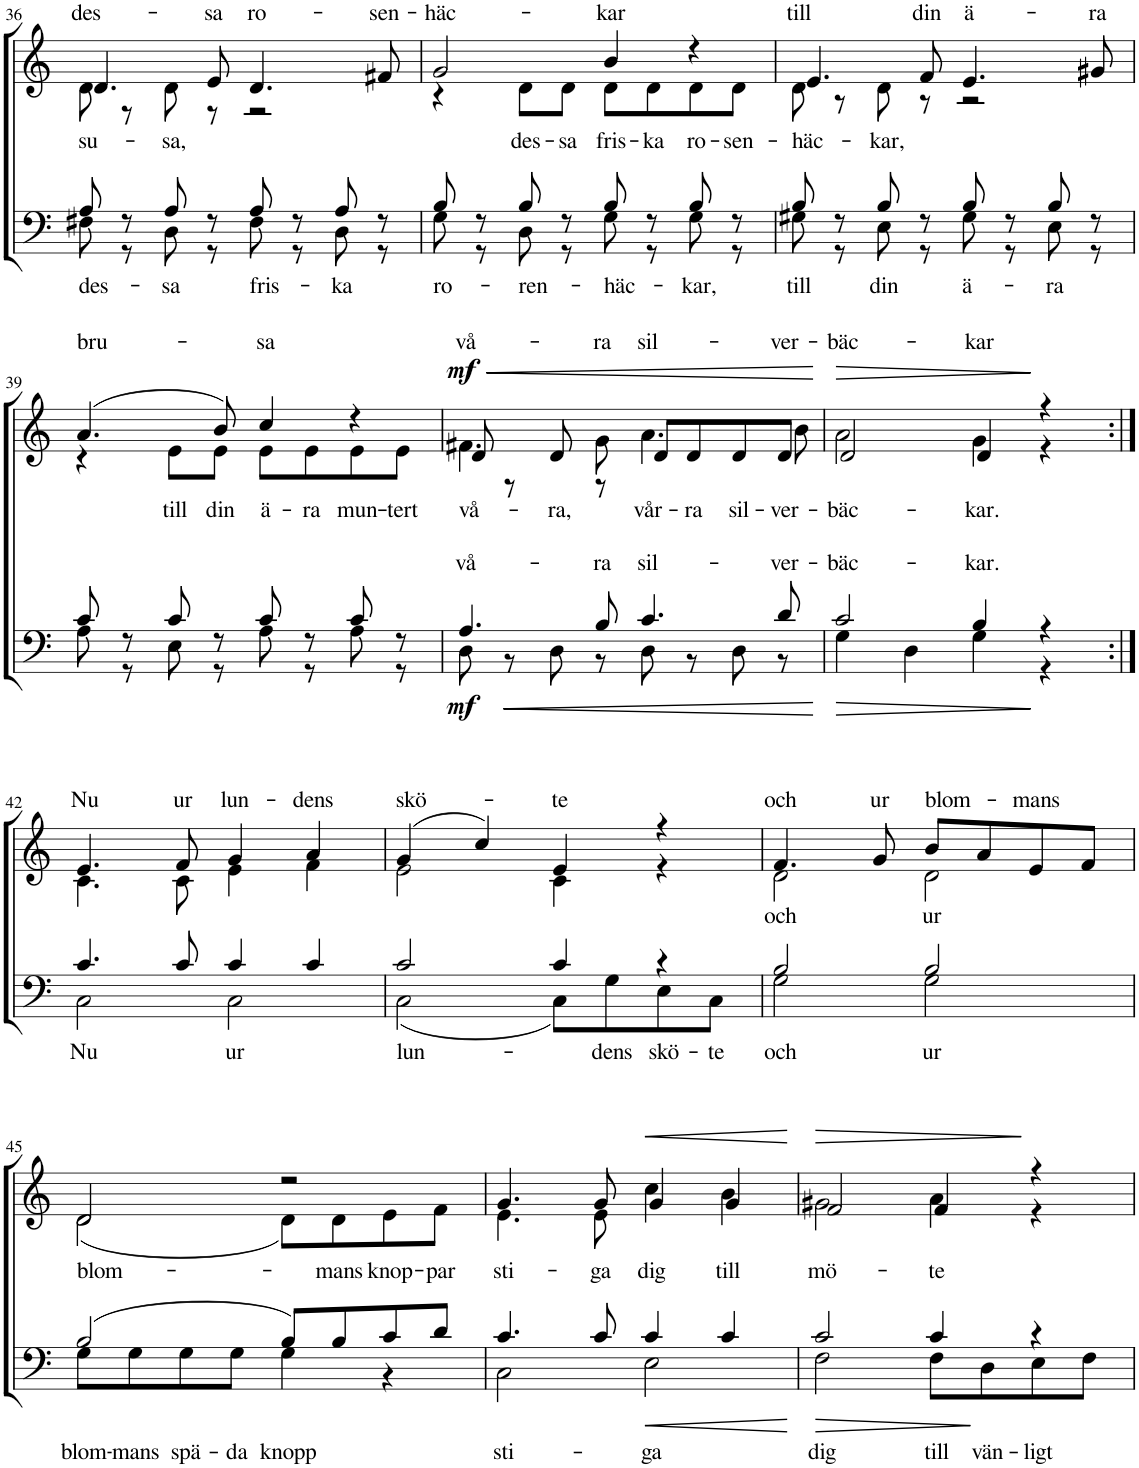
**kern	**text	**dynam	**kern	**text	**dynam
*part2	*part2	*part2	*part1	*part1	*part1
*staff2	*staff2	*staff2	*staff1	*staff1	*staff1
*I"T B	*	*	*I"S A	*	*
!!LO:PB:g=z
*clefF4	*	*	*clefG2	*	*
*k[]	*	*	*k[]	*	*
*M4/4	*	*	*M4/4	*	*
*met(c)	*	*	*met(c)	*	*
=36	=36	=36	=36	=36	=36
*^	*	*	*	*	*
!	!	!LO:LY:b	!	!	!LO:LY:a	!
*	*	*	*	*^	*	*
!	!	!	!	!	!	!LO:LY:b	!
8A/	8F#X\	des-	.	4.d/	8d\	su-	.
8r	8r	.	.	.	8r	.	.
!	!	!LO:LY:b	!	!	!	!LO:LY:b	!
8A/	8D\	-sa	.	.	8d\	-sa,	.
!	!	!	!	!	!	!LO:LY:a	!
8r	8r	.	.	8e/	8r	-sa	.
!	!	!LO:LY:b	!	!	!	!LO:LY:a	!
8A/	8F#\	fris-	.	4.d/	2r	ro-	.
8r	8r	.	.	.	.	.	.
!	!	!LO:LY:b	!	!	!	!	!
8A/	8D\	-ka	.	.	.	.	.
!	!	!	!	!	!	!LO:LY:a	!
8r	8r	.	.	8f#X/	.	-sen-	.
=37	=37	=37	=37	=37	=37	=37	=37
!	!	!LO:LY:b	!	!	!	!LO:LY:a	!
8B/	8G\	ro-	.	2g/	4r	-häc-	.
8r	8r	.	.	.	.	.	.
!	!	!LO:LY:b	!	!	!	!LO:LY:b	!
8B/	8D\	-ren-	.	.	8d\L	des-	.
!	!	!	!	!	!	!LO:LY:b	!
8r	8r	.	.	.	8d\J	-sa	.
!	!	!LO:LY:b	!	!	!	!LO:LY:a	!
!	!	!	!	!	!	!LO:LY:b	!
8B/	8G\	-häc-	.	4b/	8d\L	fris-	.
!	!	!	!	!	!	!LO:LY:b	!
8r	8r	.	.	.	8d\	-ka	.
!	!	!LO:LY:b	!	!	!	!LO:LY:b	!
8B/	8G\	-kar,	.	4r	8d\	ro-	.
!	!	!	!	!	!	!LO:LY:b	!
8r	8r	.	.	.	8d\J	-sen-	.
=38	=38	=38	=38	=38	=38	=38	=38
!	!	!LO:LY:b	!	!	!	!LO:LY:a	!
!	!	!	!	!	!	!LO:LY:b	!
8B/	8G#X\	till	.	4.e/	8d\	-häc-	.
8r	8r	.	.	.	8r	.	.
!	!	!LO:LY:b	!	!	!	!LO:LY:b	!
8B/	8E\	din	.	.	8d\	-kar,	.
!	!	!	!	!	!	!LO:LY:a	!
8r	8r	.	.	8f/	8r	din	.
!	!	!LO:LY:b	!	!	!	!LO:LY:a	!
8B/	8G#\	ä-	.	4.e/	2r	ä-	.
8r	8r	.	.	.	.	.	.
!	!	!LO:LY:b	!	!	!	!	!
8B/	8E\	-ra	.	.	.	.	.
!	!	!	!	!	!	!LO:LY:a	!
8r	8r	.	.	8g#X/	.	-ra	.
!!LO:LB:g=z	!!
=39	=39	=39	=39	=39	=39	=39	=39
!	!	!	!	!	!	!LO:LY:a	!
8c/	8A\	.	.	(4.a/	4r	bru-	.
8r	8r	.	.	.	.	.	.
!	!	!	!	!	!	!LO:LY:b	!
8c/	8E\	.	.	.	8e\L	till	.
!	!	!	!	!	!	!LO:LY:b	!
8r	8r	.	.	8b/)	8e\J	din	.
!	!	!	!	!	!	!LO:LY:a	!
!	!	!	!	!	!	!LO:LY:b	!
8c/	8A\	.	.	4cc/	8e\L	ä-	.
!	!	!	!	!	!	!LO:LY:b	!
8r	8r	.	.	.	8e\	-ra	.
!	!	!	!	!	!	!LO:LY:b	!
8c/	8A\	.	.	4r	8e\	mun-	.
!	!	!	!	!	!	!LO:LY:b	!
8r	8r	.	.	.	8e\J	-tert	.
=40	=40	=40	=40	=40	=40	=40	=40
!	!	!LO:LY:a	!LO:HP:b	!	!	!LO:LY:a	!LO:HP:b
!	!	!	!LO:DY:n=1:b	!	!	!LO:LY:b	!LO:DY:n=1:a
4.A/	8D\	vå-	< mf	4.f#X\	8d/	vå-	< mf
.	8r	.	.	.	8r	.	.
!	!	!	!	!	!	!LO:LY:b	!
.	8D\	.	.	.	8d/	-ra,	.
!	!	!LO:LY:a	!	!	!	!LO:LY:a	!
8B/	8r	-ra	.	8g\	8r	-ra	.
!	!	!LO:LY:a	!	!	!	!LO:LY:a	!
!	!	!	!	!	!	!LO:LY:b	!
4.c/	8D\	sil-	.	4.a\	8d/L	vår-	.
!	!	!	!	!	!	!LO:LY:b	!
.	8r	.	.	.	8d/	-ra	.
!	!	!	!	!	!	!LO:LY:b	!
.	8D\	.	.	.	8d/	sil-	.
!	!	!LO:LY:a	!	!	!	!LO:LY:a	!
!	!	!	!	!	!	!LO:LY:b	!
8d/	8r	-ver-	.	8b\	8d/J	-ver-	.
*v	*v	*	*	*	*	*	*
*	*	*	*v	*v	*	*
.	.	[	.	.	[
=41	=41	=41	=41	=41	=41
!	!LO:LY:a	!LO:HP:b	!	!LO:LY:a	!LO:HP:b
*^	*	*	*^	*	*
!	!	!	!	!	!	!LO:LY:b	!
2c/	4G\	-bäc-	>	2a\	2d/	-bäc-	>
.	4D\	.	.	.	.	.	.
!	!	!LO:LY:a	!	!	!	!LO:LY:a	!
!	!	!	!	!	!	!LO:LY:b	!
4B/	4G\	-kar.	.	4g\	4d/	-kar.	.
4r	4r	.	]	4r	4r	.	]
!!LO:LB:g=z	!!
=42:|!	=42:|!	=42:|!	=42:|!	=42:|!	=42:|!	=42:|!	=42:|!
!	!	!LO:LY:b	!	!	!	!LO:LY:a	!
4.c/	2C\	Nu	.	4.e/	4.c\	Nu	.
!	!	!	!	!	!	!LO:LY:a	!
8c/	.	.	.	8f/	8c\	ur	.
!	!	!LO:LY:b	!	!	!	!LO:LY:a	!
4c/	2C\	ur	.	4g/	4e\	lun-	.
!	!	!	!	!	!	!LO:LY:a	!
4c/	.	.	.	4a/	4f\	-dens	.
=43	=43	=43	=43	=43	=43	=43	=43
!	!	!LO:LY:b	!	!	!	!LO:LY:a	!
2c/	(2C\	lun-	.	(4g/	2e\	skö-	.
.	.	.	.	4cc/)	.	.	.
!	!	!	!	!	!	!LO:LY:a	!
4c/	8C\L)	.	.	4e/	4c\	-te	.
!	!	!LO:LY:b	!	!	!	!	!
.	8G\	-dens	.	.	.	.	.
!	!	!LO:LY:b	!	!	!	!	!
4r	8E\	skö-	.	4r	4r	.	.
!	!	!LO:LY:b	!	!	!	!	!
.	8C\J	-te	.	.	.	.	.
=44	=44	=44	=44	=44	=44	=44	=44
!	!	!LO:LY:b	!	!	!	!LO:LY:a	!
!	!	!	!	!	!	!LO:LY:b	!
2B/	2G\	och	.	4.f/	2d\	och	.
!	!	!	!	!	!	!LO:LY:a	!
.	.	.	.	8g/	.	ur	.
!	!	!LO:LY:b	!	!	!	!LO:LY:a	!
!	!	!	!	!	!	!LO:LY:b	!
2B/	2G\	ur	.	8b/L	2d\	ur	.
.	.	.	.	8a/	.	.	.
!	!	!	!	!	!	!LO:LY:a	!
.	.	.	.	8e/	.	-mans	.
.	.	.	.	8f/J	.	.	.
!!LO:LB:g=z	!!
=45	=45	=45	=45	=45	=45	=45	=45
!	!	!LO:LY:b	!	!	!	!LO:LY:b	!
(2B/	8G\L	blom-	.	2d/	(2d\	blom-	.
!	!	!LO:LY:b	!	!	!	!	!
.	8G\	-mans	.	.	.	.	.
!	!	!LO:LY:b	!	!	!	!	!
.	8G\	spä-	.	.	.	.	.
!	!	!LO:LY:b	!	!	!	!	!
.	8G\J	-da	.	.	.	.	.
!	!	!LO:LY:b	!	!	!	!	!
8B/L)	4G\	knopp	.	2r	8d\L)	.	.
!	!	!	!	!	!	!LO:LY:b	!
8B/	.	.	.	.	8d\	-mans	.
!	!	!	!	!	!	!LO:LY:b	!
8c/	4r	.	.	.	8e\	knop-	.
!	!	!	!	!	!	!LO:LY:b	!
8d/J	.	.	.	.	8f\J	-par	.
=46	=46	=46	=46	=46	=46	=46	=46
!	!	!LO:LY:b	!	!	!	!LO:LY:b	!
4.c/	2C\	sti-	.	4.g/	4.e\	sti-	.
!	!	!	!	!	!	!LO:LY:b	!
8c/	.	.	.	8g/	8e\	-ga	.
!	!	!LO:LY:b	!LO:HP:b	!	!	!LO:LY:b	!LO:HP:b
4c/	2E\	-ga	<	4cc\	4g/	dig	<
!	!	!	!	!	!	!LO:LY:b	!
4c/	.	.	.	4b\	4g/	till	.
*v	*v	*	*	*	*	*	*
*	*	*	*v	*v	*	*
.	.	[	.	.	[
=47	=47	=47	=47	=47	=47
!	!LO:LY:b	!LO:HP:b	!	!LO:LY:b	!LO:HP:b
*^	*	*	*^	*	*
2c/	2F\	dig	>	2g#X\	2f/	mö-	>
!	!	!LO:LY:b	!	!	!	!LO:LY:b	!
4c/	8F\L	till	.	4a\	4f/	-te	.
!	!	!LO:LY:b	!	!	!	!	!
.	8D\	vän-	]	.	.	.	.
!	!	!LO:LY:b	!	!	!	!	!
4r	8E\	-ligt	.	4r	4r	.	]
.	8F\J	.	.	.	.	.	.
*v	*v	*	*	*	*	*	*
*	*	*	*v	*v	*	*
=	=	=	=	=	=
*-	*-	*-	*-	*-	*-
